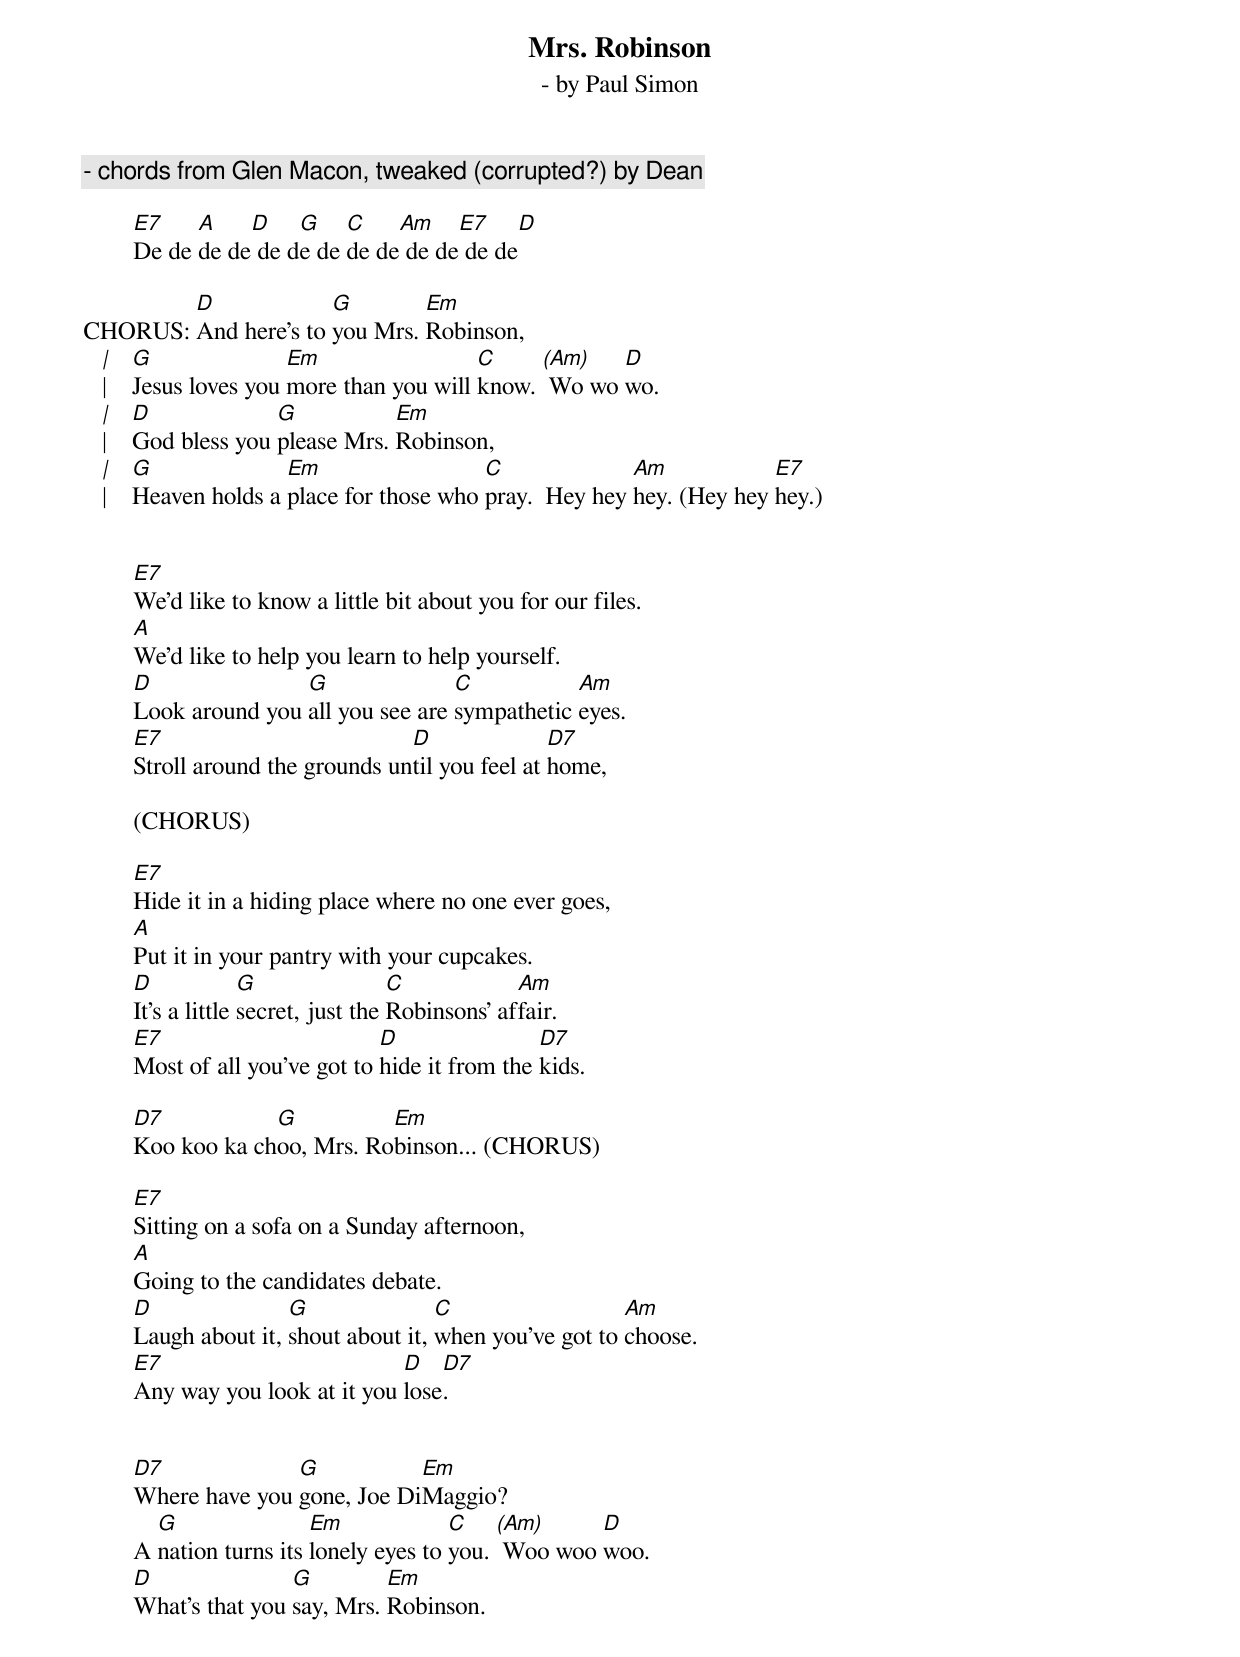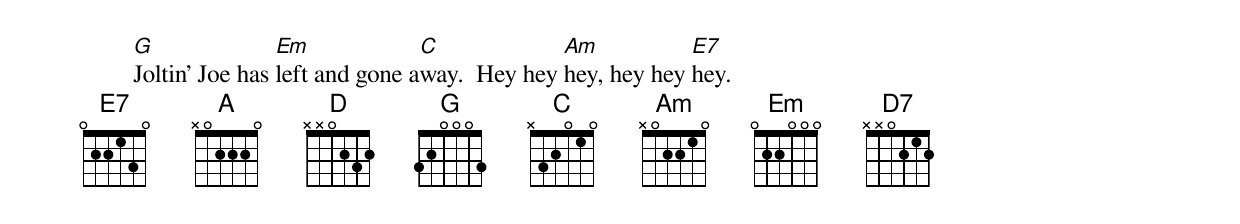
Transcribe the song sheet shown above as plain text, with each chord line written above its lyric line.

Mrs. Robinson
 - by Paul Simon
 - chords from Glen Macon, tweaked (corrupted?) by Dean

        E7    A    D    G    C    Am    E7    D
        De de de de de de de de de de de de de

        D             G        Em
CHORUS: And here's to you Mrs. Robinson,
   |    G               Em                 C     (Am)   D
   |    Jesus loves you more than you will know.  Wo wo wo.
   |    D             G           Em
   |    God bless you please Mrs. Robinson,
   |    G              Em                  C              Am            E7
   |    Heaven holds a place for those who pray.  Hey hey hey. (Hey hey hey.)


        E7
        We'd like to know a little bit about you for our files.
        A
        We'd like to help you learn to help yourself.
        D               G               C           Am
        Look around you all you see are sympathetic eyes.
        E7                          D               D7
        Stroll around the grounds until you feel at home,

        (CHORUS)

        E7
        Hide it in a hiding place where no one ever goes,
        A
        Put it in your pantry with your cupcakes.
        D             G                C            Am
        It's a little secret, just the Robinsons' affair.
        E7                        D                D7
        Most of all you've got to hide it from the kids.

        D7           G          Em
        Koo koo ka choo, Mrs. Robinson... (CHORUS)

        E7
        Sitting on a sofa on a Sunday afternoon,
        A
        Going to the candidates debate.
        D               G               C                  Am
        Laugh about it, shout about it, when you've got to choose.
        E7                         D   D7
        Any way you look at it you lose.


        D7             G           Em
        Where have you gone, Joe DiMaggio?
          G                Em             C    (Am)     D
        A nation turns its lonely eyes to you.  Woo woo woo.
        D               G         Em
        What's that you say, Mrs. Robinson.
        G               Em             C             Am           E7
        Joltin' Joe has left and gone away.  Hey hey hey, hey hey hey.
